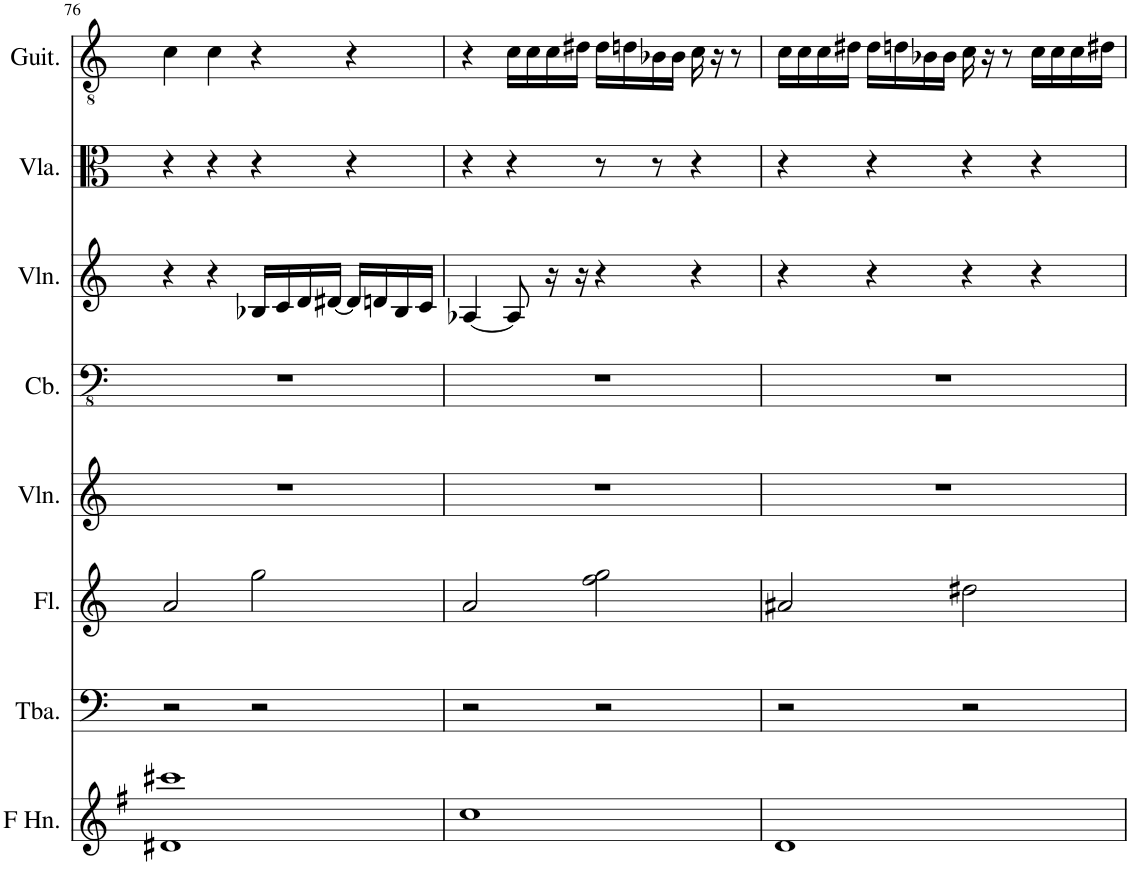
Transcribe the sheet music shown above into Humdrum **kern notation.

**kern	**kern	**kern	**kern	**kern	**kern	**kern	**kern
*part8	*part7	*part6	*part5	*part4	*part3	*part2	*part1
*staff8	*staff7	*staff6	*staff5	*staff4	*staff3	*staff2	*staff1
*I"Horn in F	*I"Tuba	*I"Flute	*I"Violin	*I"Contrabass	*I"Violin	*I"Viola	*I"Classical Guitar
*	*I'Tba.	*I'Fl.	*I'Vln.	*I'Cb.	*I'Vln.	*I'Vla.	*I'Guit.
!!LO:PB:g=z
*clefG2	*clefF4	*clefG2	*clefG2	*clefFv4	*clefG2	*clefC3	*clefGv2
*Trd4c7	*	*	*	*Trd7c12	*	*	*
*k[f#]	*k[]	*k[]	*k[]	*k[]	*k[]	*k[]	*k[]
*M4/4	*M4/4	*M4/4	*M4/4	*M4/4	*M4/4	*M4/4	*M4/4
=76	=76	=76	=76	=76	=76	=76	=76
1d#X 1ccc#X	2r	2a/	1r	1r	4r	4r	4c\
.	.	.	.	.	4r	4r	4c\
.	2r	2gg\	.	.	16B-X/LL	4r	4r
.	.	.	.	.	16c/	.	.
.	.	.	.	.	16d/	.	.
.	.	.	.	.	[16d#X/JJ	.	.
.	.	.	.	.	16d#/LL]	4r	4r
.	.	.	.	.	16dn/	.	.
.	.	.	.	.	16B-/	.	.
.	.	.	.	.	16c/JJ	.	.
=77	=77	=77	=77	=77	=77	=77	=77
1cc	2r	2a/	1r	1r	[4A-X/	4r	4r
.	.	.	.	.	8A-/]	4r	16c\LL
.	.	.	.	.	.	.	16c\
.	.	.	.	.	16r	.	16c\
.	.	.	.	.	16r	.	16d#X\JJ
.	2r	2ff\ 2gg\	.	.	4r	8r	16d#\LL
.	.	.	.	.	.	.	16dn\
.	.	.	.	.	.	8r	16B-X\
.	.	.	.	.	.	.	16B-\JJ
.	.	.	.	.	4r	4r	16c\
.	.	.	.	.	.	.	16r
.	.	.	.	.	.	.	8r
=78	=78	=78	=78	=78	=78	=78	=78
1d	2r	2a#X/	1r	1r	4r	4r	16c\LL
.	.	.	.	.	.	.	16c\
.	.	.	.	.	.	.	16c\
.	.	.	.	.	.	.	16d#X\JJ
.	.	.	.	.	4r	4r	16d#\LL
.	.	.	.	.	.	.	16dn\
.	.	.	.	.	.	.	16B-X\
.	.	.	.	.	.	.	16B-\JJ
.	2r	2dd#X\	.	.	4r	4r	16c\
.	.	.	.	.	.	.	16r
.	.	.	.	.	.	.	8r
.	.	.	.	.	4r	4r	16c\LL
.	.	.	.	.	.	.	16c\
.	.	.	.	.	.	.	16c\
.	.	.	.	.	.	.	16d#X\JJ
=	=	=	=	=	=	=	=
*-	*-	*-	*-	*-	*-	*-	*-
